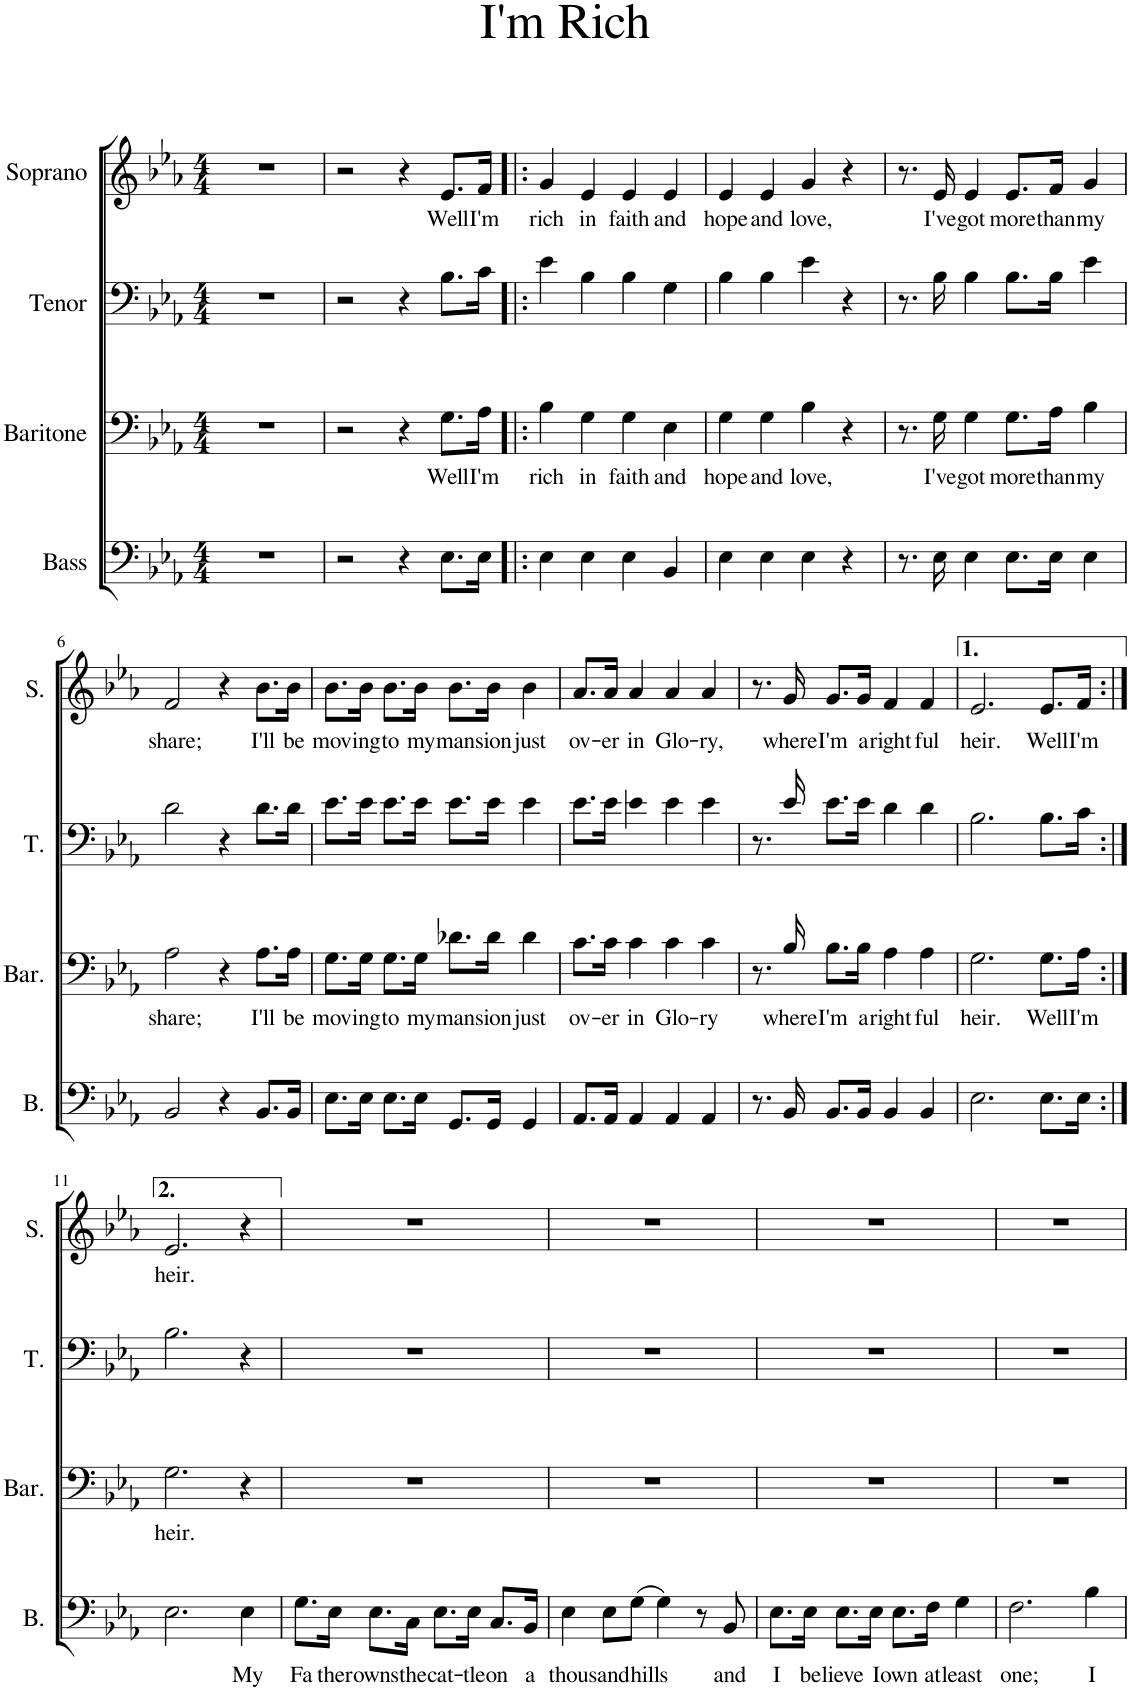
**kern	**text	**kern	**text	**kern	**kern	**text
*part4	*part4	*part3	*part3	*part2	*part1	*part1
*staff4	*staff4	*staff3	*staff3	*staff2	*staff1	*staff1
*I"Bass	*	*I"Baritone	*	*I"Tenor	*I"Soprano	*
*I'B.	*	*I'Bar.	*	*I'T.	*I'S.	*
*clefF4	*	*clefF4	*	*clefF4	*clefG2	*
*k[b-e-a-]	*	*k[b-e-a-]	*	*k[b-e-a-]	*k[b-e-a-]	*
*M4/4	*	*M4/4	*	*M4/4	*M4/4	*
=1	=1	=1	=1	=1	=1	=1
1r	.	1r	.	1r	1r	.
=2	=2	=2	=2	=2	=2	=2
2r	.	2r	.	2r	2r	.
4r	.	4r	.	4r	4r	.
!	!	!	!LO:LY:b	!	!	!LO:LY:b
8.E-\L	.	8.G\L	Well	8.B-\L	8.e-/L	Well
!	!	!	!LO:LY:b	!	!	!LO:LY:b
16E-\Jk	.	16A-\Jk	I'm	16c\Jk	16f/Jk	I'm
=3!|:	=3!|:	=3!|:	=3!|:	=3!|:	=3!|:	=3!|:
!	!	!	!LO:LY:b	!	!	!LO:LY:b
4E-\	.	4B-\	rich	4e-\	4g/	rich
!	!	!	!LO:LY:b	!	!	!LO:LY:b
4E-\	.	4G\	in	4B-\	4e-/	in
!	!	!	!LO:LY:b	!	!	!LO:LY:b
4E-\	.	4G\	faith	4B-\	4e-/	faith
!	!	!	!LO:LY:b	!	!	!LO:LY:b
4BB-/	.	4E-\	and	4G\	4e-/	and
=4	=4	=4	=4	=4	=4	=4
!	!	!	!LO:LY:b	!	!	!LO:LY:b
4E-\	.	4G\	hope	4B-\	4e-/	hope
!	!	!	!LO:LY:b	!	!	!LO:LY:b
4E-\	.	4G\	and	4B-\	4e-/	and
!	!	!	!LO:LY:b	!	!	!LO:LY:b
4E-\	.	4B-\	love,	4e-\	4g/	love,
4r	.	4r	.	4r	4r	.
=5	=5	=5	=5	=5	=5	=5
8.r	.	8.r	.	8.r	8.r	.
!	!	!	!LO:LY:b	!	!	!LO:LY:b
16E-\	.	16G\	I've	16B-\	16e-/	I've
!	!	!	!LO:LY:b	!	!	!LO:LY:b
4E-\	.	4G\	got	4B-\	4e-/	got
!	!	!	!LO:LY:b	!	!	!LO:LY:b
8.E-\L	.	8.G\L	more	8.B-\L	8.e-/L	more
!	!	!	!LO:LY:b	!	!	!LO:LY:b
16E-\Jk	.	16A-\Jk	than	16B-\Jk	16f/Jk	than
!	!	!	!LO:LY:b	!	!	!LO:LY:b
4E-\	.	4B-\	my	4e-\	4g/	my
!!LO:LB:g=z
=6	=6	=6	=6	=6	=6	=6
!	!	!	!LO:LY:b	!	!	!LO:LY:b
2BB-/	.	2A-\	share;	2d\	2f/	share;
4r	.	4r	.	4r	4r	.
!	!	!	!LO:LY:b	!	!	!LO:LY:b
8.BB-/L	.	8.A-\L	I'll	8.d\L	8.b-\L	I'll
!	!	!	!LO:LY:b	!	!	!LO:LY:b
16BB-/Jk	.	16A-\Jk	be	16d\Jk	16b-\Jk	be
=7	=7	=7	=7	=7	=7	=7
!	!	!	!LO:LY:b	!	!	!LO:LY:b
8.E-\L	.	8.G\L	mov-	8.e-\L	8.b-\L	mov-
!	!	!	!LO:LY:b	!	!	!LO:LY:b
16E-\Jk	.	16G\Jk	-ing	16e-\Jk	16b-\Jk	-ing
!	!	!	!LO:LY:b	!	!	!LO:LY:b
8.E-\L	.	8.G\L	to	8.e-\L	8.b-\L	to
!	!	!	!LO:LY:b	!	!	!LO:LY:b
16E-\Jk	.	16G\Jk	my	16e-\Jk	16b-\Jk	my
!	!	!	!LO:LY:b	!	!	!LO:LY:b
8.GG/L	.	8.d-X\L	man-	8.e-\L	8.b-\L	man-
!	!	!	!LO:LY:b	!	!	!LO:LY:b
16GG/Jk	.	16d-\Jk	-sion	16e-\Jk	16b-\Jk	-sion
!	!	!	!LO:LY:b	!	!	!LO:LY:b
4GG/	.	4d-\	just	4e-\	4b-\	just
=8	=8	=8	=8	=8	=8	=8
!	!	!	!LO:LY:b	!	!	!LO:LY:b
8.AA-/L	.	8.c\L	ov-	8.e-\L	8.a-/L	ov-
!	!	!	!LO:LY:b	!	!	!LO:LY:b
16AA-/Jk	.	16c\Jk	-er	16e-\Jk	16a-/Jk	-er
!	!	!	!LO:LY:b	!	!	!LO:LY:b
4AA-/	.	4c\	in	4e-\	4a-/	in
!	!	!	!LO:LY:b	!	!	!LO:LY:b
4AA-/	.	4c\	Glo-	4e-\	4a-/	Glo-
!	!	!	!LO:LY:b	!	!	!LO:LY:b
4AA-/	.	4c\	-ry	4e-\	4a-/	-ry,
=9	=9	=9	=9	=9	=9	=9
8.r	.	8.r	.	8.r	8.r	.
!	!	!	!LO:LY:b	!	!	!LO:LY:b
16BB-/	.	16B-/	where	16e-/	16g/	where
!	!	!	!LO:LY:b	!	!	!LO:LY:b
8.BB-/L	.	8.B-\L	I'm	8.e-\L	8.g/L	I'm
!	!	!	!LO:LY:b	!	!	!LO:LY:b
16BB-/Jk	.	16B-\Jk	a	16e-\Jk	16g/Jk	a
!	!	!	!LO:LY:b	!	!	!LO:LY:b
4BB-/	.	4A-\	right-	4d\	4f/	right-
!	!	!	!LO:LY:b	!	!	!LO:LY:b
4BB-/	.	4A-\	-ful	4d\	4f/	-ful
=10	=10	=10	=10	=10	=10	=10
!	!	!	!LO:LY:b	!	!	!LO:LY:b
2.E-\	.	2.G\	heir.	2.B-\	2.e-/	heir.
!	!	!	!LO:LY:b	!	!	!LO:LY:b
8.E-\L	.	8.G\L	Well	8.B-\L	8.e-/L	Well
!	!	!	!LO:LY:b	!	!	!LO:LY:b
16E-\Jk	.	16A-\Jk	I'm	16c\Jk	16f/Jk	I'm
!!LO:LB:g=z
=11:|!	=11:|!	=11:|!	=11:|!	=11:|!	=11:|!	=11:|!
!	!	!	!LO:LY:b	!	!	!LO:LY:b
2.E-\	.	2.G\	heir.	2.B-\	2.e-/	heir.
!	!LO:LY:b	!	!	!	!	!
4E-\	My	4r	.	4r	4r	.
=12	=12	=12	=12	=12	=12	=12
!	!LO:LY:b	!	!	!	!	!
8.G\L	Fa-	1r	.	1r	1r	.
!	!LO:LY:b	!	!	!	!	!
16E-\Jk	-ther-	.	.	.	.	.
!	!LO:LY:b	!	!	!	!	!
8.E-\L	-owns-	.	.	.	.	.
!	!LO:LY:b	!	!	!	!	!
16C\Jk	-the-	.	.	.	.	.
!	!LO:LY:b	!	!	!	!	!
8.E-\L	-cat-	.	.	.	.	.
!	!LO:LY:b	!	!	!	!	!
16E-\Jk	-tle-	.	.	.	.	.
!	!LO:LY:b	!	!	!	!	!
8.C/L	-on	.	.	.	.	.
!	!LO:LY:b	!	!	!	!	!
16BB-/Jk	a	.	.	.	.	.
=13	=13	=13	=13	=13	=13	=13
!	!LO:LY:b	!	!	!	!	!
4E-\	thou-	1r	.	1r	1r	.
!	!LO:LY:b	!	!	!	!	!
8E-\L	-sand	.	.	.	.	.
!	!LO:LY:b	!	!	!	!	!
(8G\J	hills	.	.	.	.	.
4G\)	.	.	.	.	.	.
8r	.	.	.	.	.	.
!	!LO:LY:b	!	!	!	!	!
8BB-/	and	.	.	.	.	.
=14	=14	=14	=14	=14	=14	=14
!	!LO:LY:b	!	!	!	!	!
8.E-\L	I	1r	.	1r	1r	.
!	!LO:LY:b	!	!	!	!	!
16E-\Jk	be-	.	.	.	.	.
!	!LO:LY:b	!	!	!	!	!
8.E-\L	-lieve	.	.	.	.	.
!	!LO:LY:b	!	!	!	!	!
16E-\Jk	I	.	.	.	.	.
!	!LO:LY:b	!	!	!	!	!
8.E-\L	own	.	.	.	.	.
!	!LO:LY:b	!	!	!	!	!
16F\Jk	at	.	.	.	.	.
!	!LO:LY:b	!	!	!	!	!
4G\	least	.	.	.	.	.
=15	=15	=15	=15	=15	=15	=15
!	!LO:LY:b	!	!	!	!	!
2.F\	one;	1r	.	1r	1r	.
!	!LO:LY:b	!	!	!	!	!
4B-\	I	.	.	.	.	.
=	=	=	=	=	=	=
*-	*-	*-	*-	*-	*-	*-
